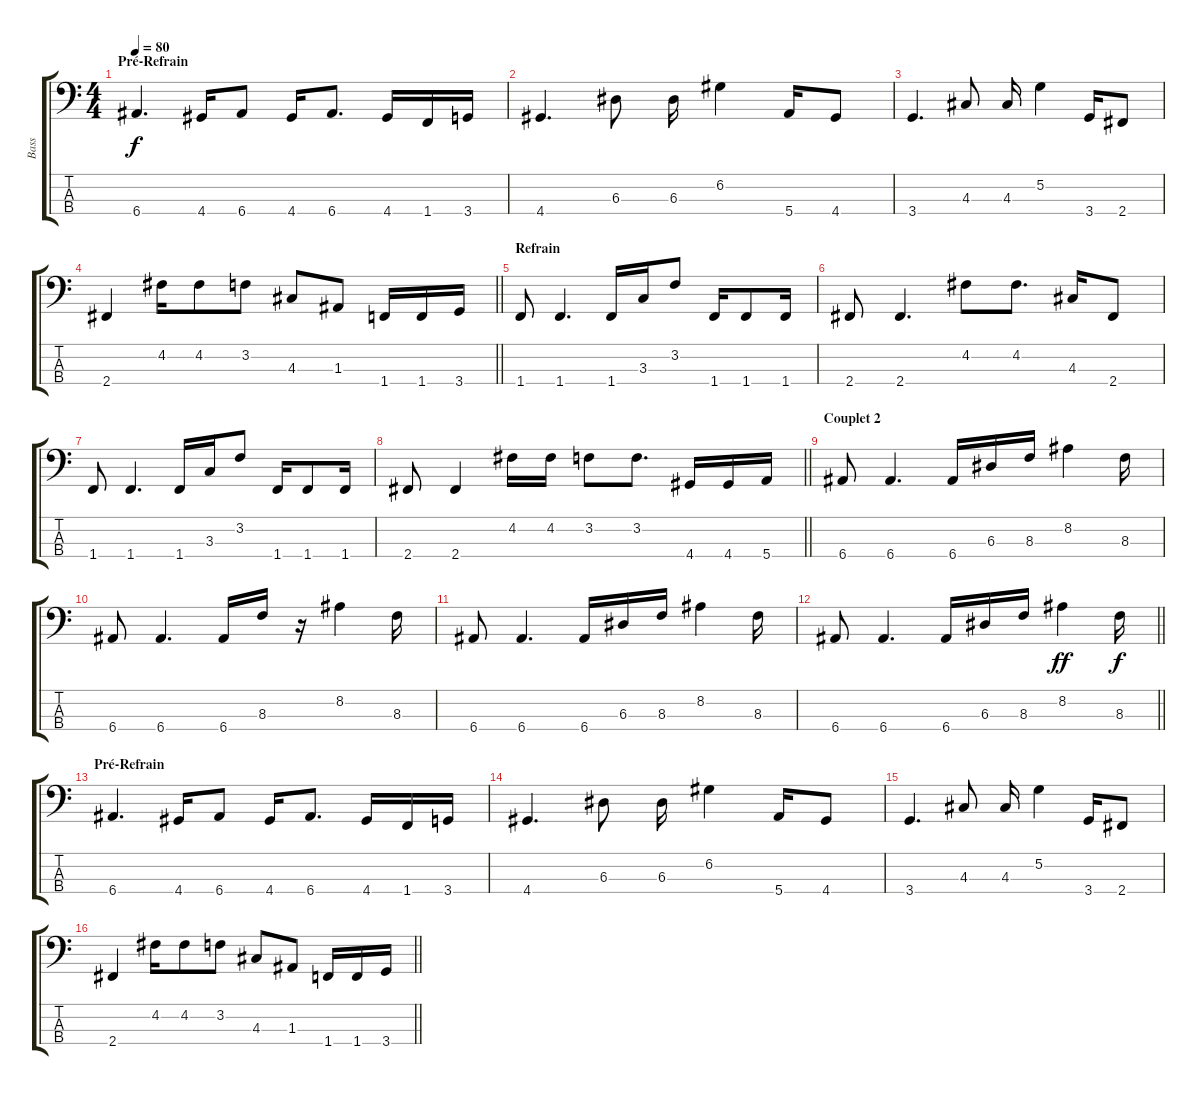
\track ("Bass" "Bass") {instrument electricbasspick}
\staff {score tabs}
\tuning (G2 D2 A1 E1) {hide}
\ts (4 4)
\section ("" "Pré-Refrain")
\tempo 80
\clef f4
\ks c
6.4.4{d dy f} 4.4.16 6.4.8 4.4.16 6.4.8{d} 4.4.16 1.4.16 3.4.16 |
4.4.4{d} 6.3.8 6.3.16 6.2.4 5.4.16 4.4.8 |
3.4.4{d} 4.3.8 4.3.16 5.2.4 3.4.16 2.4.8 |
\barLineRight lightlight
2.4.4 4.2.16 4.2.8 3.2.8 4.3.8 1.3.8 1.4.16 1.4.16 3.4.16 |
\section ("" "Refrain")
1.4.8 1.4.4{d} 1.4.16 3.3.16 3.2.8 1.4.16 1.4.8 1.4.16 |
2.4.8 2.4.4{d} 4.2.8 4.2.8{d} 4.3.16 2.4.8 |
1.4.8 1.4.4{d} 1.4.16 3.3.16 3.2.8 1.4.16 1.4.8 1.4.16 |
\barLineRight lightlight
2.4.8 2.4.4 4.2.16 4.2.16 3.2.8 3.2.8{d} 4.4.16 4.4.16 5.4.16 |
\section ("" "Couplet 2")
6.4.8 6.4.4{d} 6.4.16 6.3.16 8.3.16 8.2.4 8.3.16 |
6.4.8 6.4.4{d} 6.4.16 8.3.16 r.16 8.2.4 8.3.16 |
6.4.8 6.4.4{d} 6.4.16 6.3.16 8.3.16 8.2.4 8.3.16 |
\barLineRight lightlight
6.4.8 6.4.4{d} 6.4.16 6.3.16 8.3.16 8.2.4{dy ff} 8.3.16{dy f} |
\section ("" "Pré-Refrain")
6.4.4{d} 4.4.16 6.4.8 4.4.16 6.4.8{d} 4.4.16 1.4.16 3.4.16 |
4.4.4{d} 6.3.8 6.3.16 6.2.4 5.4.16 4.4.8 |
3.4.4{d} 4.3.8 4.3.16 5.2.4 3.4.16 2.4.8 |
\barLineRight lightlight
2.4.4 4.2.16 4.2.8 3.2.8 4.3.8 1.3.8 1.4.16 1.4.16 3.4.16
